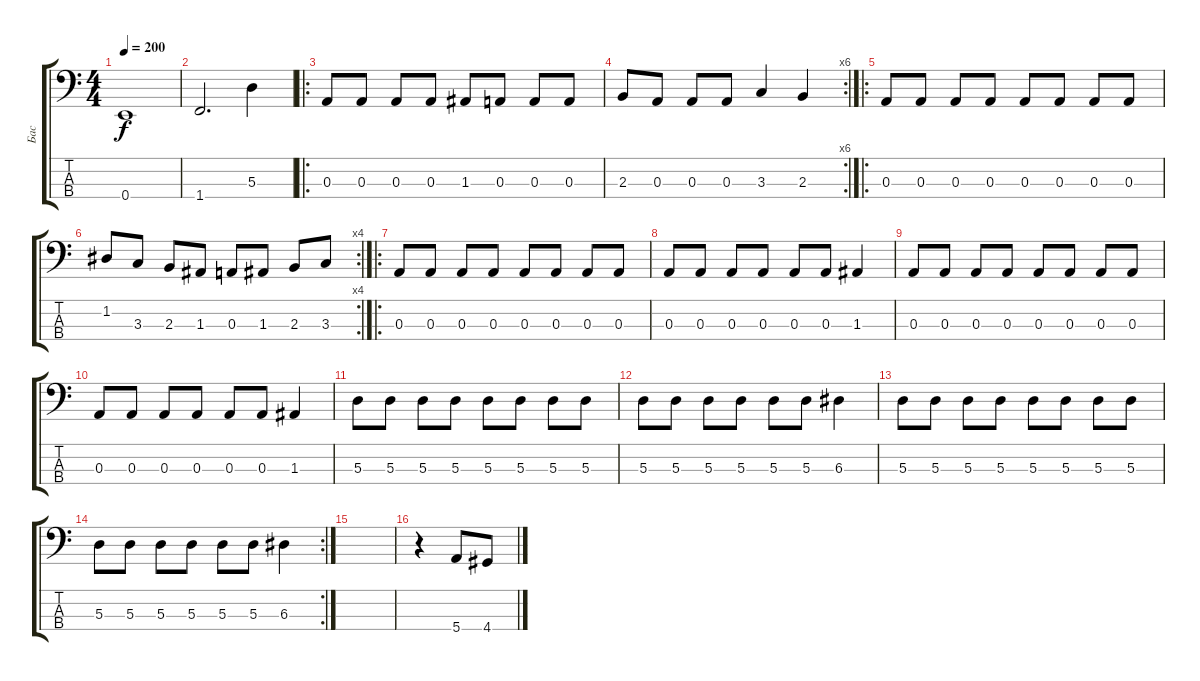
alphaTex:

\track ("Бас" "Бас") {instrument electricbasspick}
\staff {score tabs}
\tuning (G2 D2 A1 E1) {hide}
\ts (4 4)
\tempo 200
\clef f4
\ks c
0.4.1{dy f} |
1.4.2{d} 5.3.4 |
\ro
0.3.8 0.3.8 0.3.8 0.3.8 1.3.8 0.3.8 0.3.8 0.3.8 |
\rc 6
2.3.8 0.3.8 0.3.8 0.3.8 3.3.4 2.3.4 |
\ro
0.3.8 0.3.8 0.3.8 0.3.8 0.3.8 0.3.8 0.3.8 0.3.8 |
\rc 4
1.2.8 3.3.8 2.3.8 1.3.8 0.3.8 1.3.8 2.3.8 3.3.8 |
\ro
0.3.8 0.3.8 0.3.8 0.3.8 0.3.8 0.3.8 0.3.8 0.3.8 |
0.3.8 0.3.8 0.3.8 0.3.8 0.3.8 0.3.8 1.3.4 |
0.3.8 0.3.8 0.3.8 0.3.8 0.3.8 0.3.8 0.3.8 0.3.8 |
0.3.8 0.3.8 0.3.8 0.3.8 0.3.8 0.3.8 1.3.4 |
5.3.8 5.3.8 5.3.8 5.3.8 5.3.8 5.3.8 5.3.8 5.3.8 |
5.3.8 5.3.8 5.3.8 5.3.8 5.3.8 5.3.8 6.3.4 |
5.3.8 5.3.8 5.3.8 5.3.8 5.3.8 5.3.8 5.3.8 5.3.8 |
\rc 2
5.3.8 5.3.8 5.3.8 5.3.8 5.3.8 5.3.8 6.3.4 |
|
r.4 5.4.8 4.4.8
